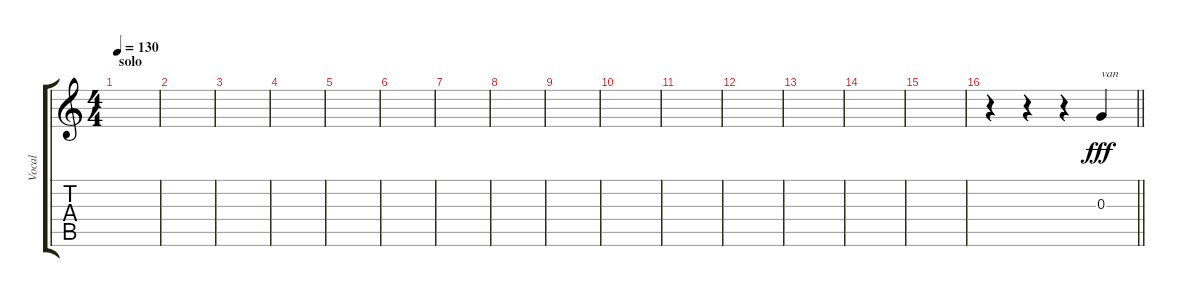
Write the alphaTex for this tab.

\track ("Vocal" "Vocal") {instrument acousticguitarnylon}
\staff {score tabs}
\tuning (E4 B3 G3 D3 A2 E2) {hide}
\ts (4 4)
\section ("" "solo")
\tempo 130
\clef g2
\ks c
|
|
|
|
|
|
|
|
|
|
|
|
|
|
|
\barLineRight lightlight
r.4 r.4 r.4 0.3.4{txt "van" dy fff}
